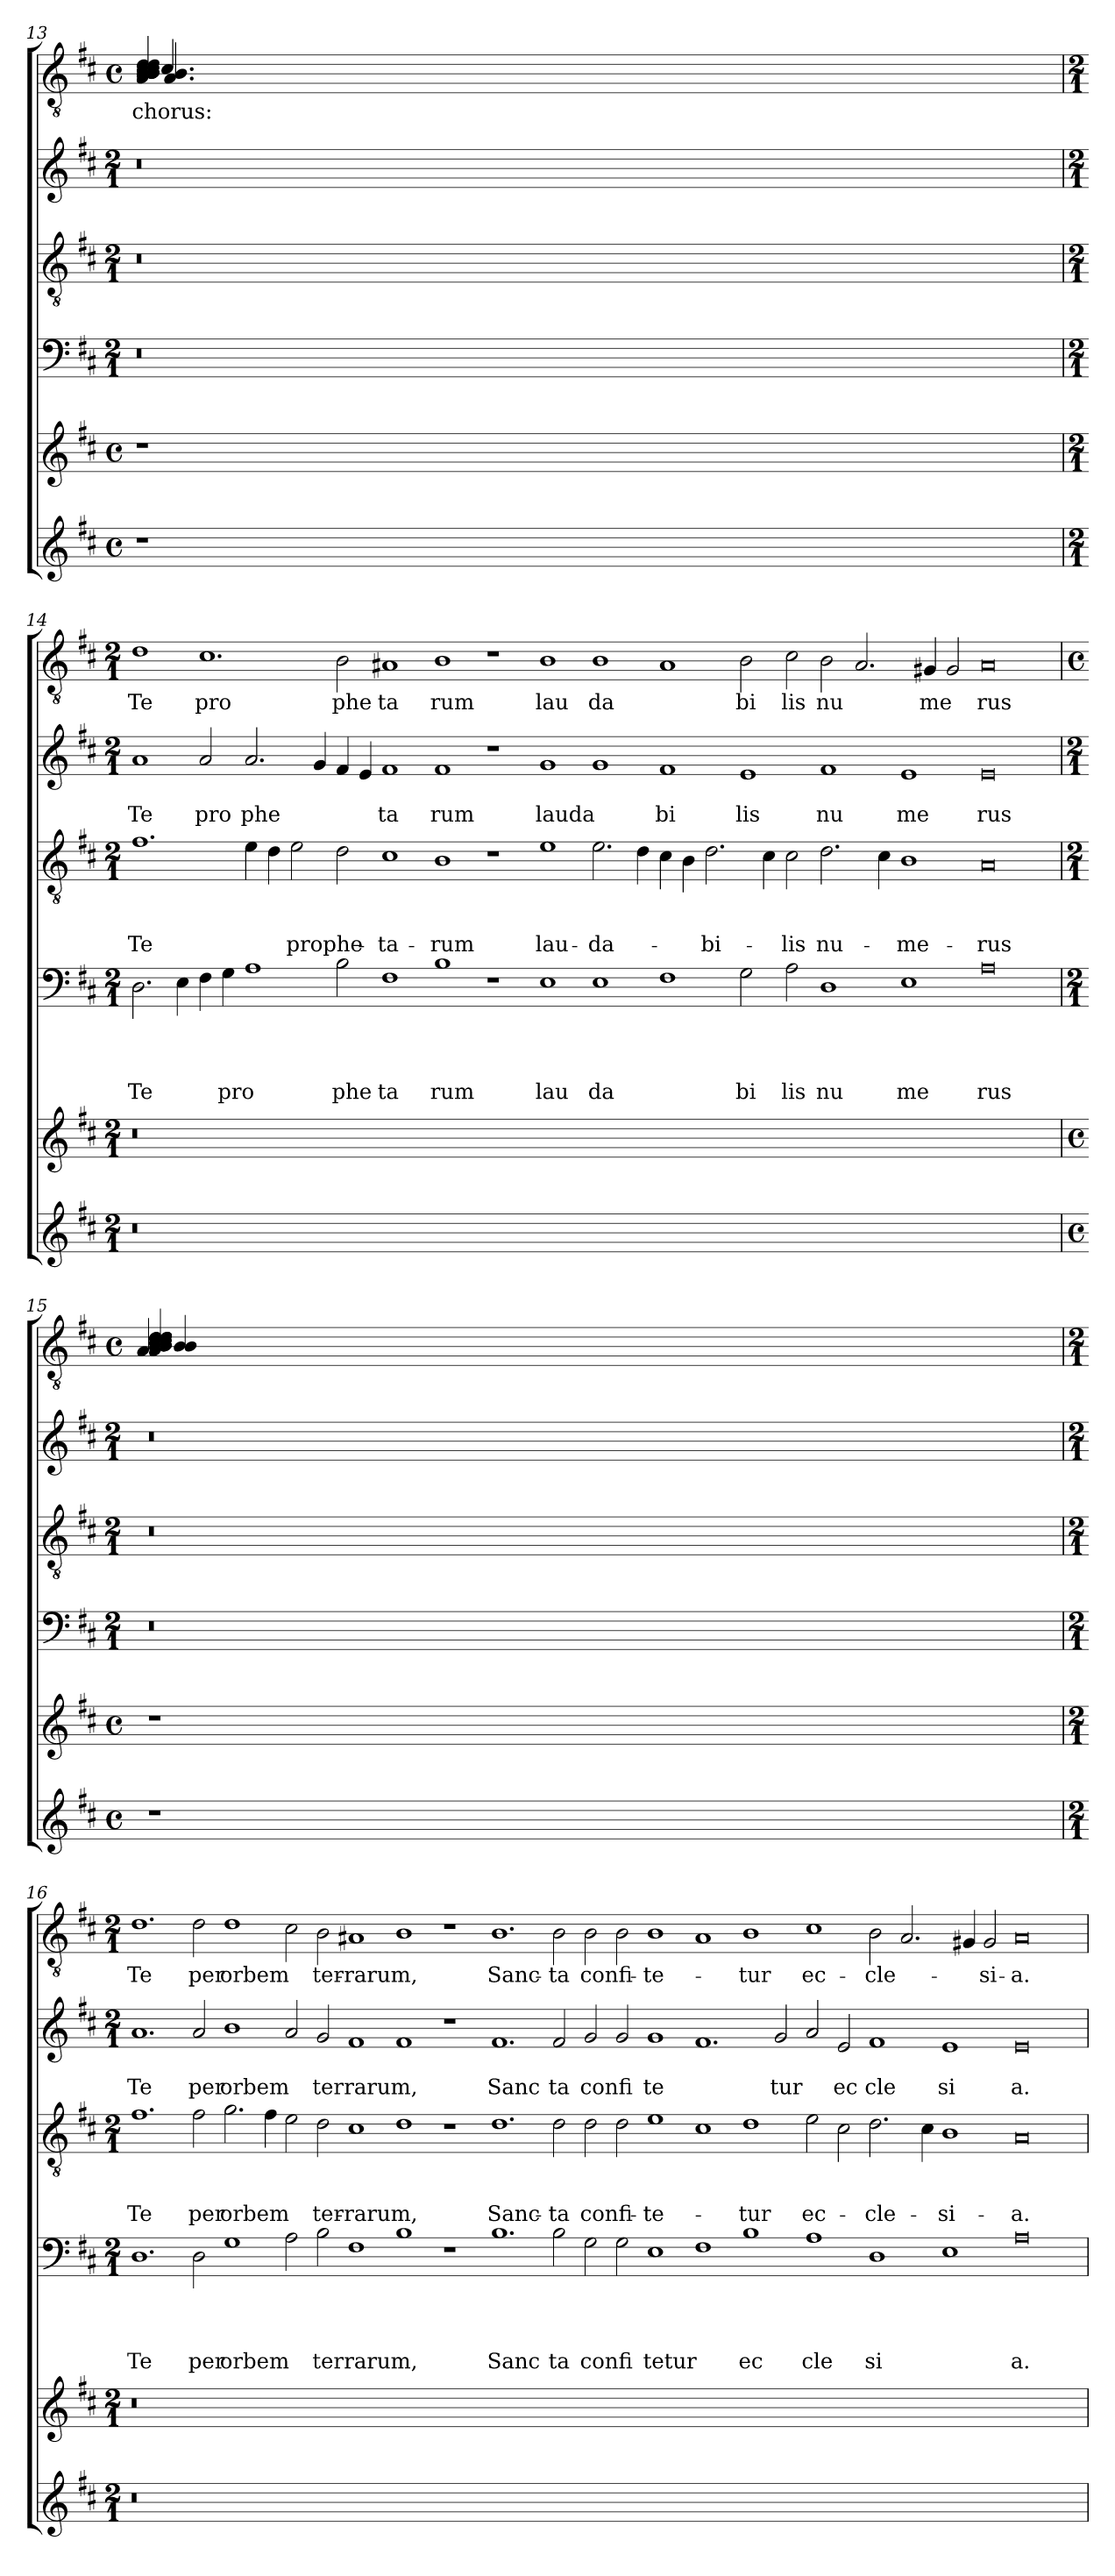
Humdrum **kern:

**kern	**kern	**kern	**text	**text	**text	**text	**kern	**text	**text	**text	**kern	**text	**text	**kern	**text
*part6	*part5	*part4	*part4	*part4	*part4	*part4	*part3	*part3	*part3	*part3	*part2	*part2	*part2	*part1	*part1
*staff6	*staff5	*staff4	*staff4	*staff4	*staff4	*staff4	*staff3	*staff3	*staff3	*staff3	*staff2	*staff2	*staff2	*staff1	*staff1
!!LO:LB:g=z
*clefG2	*clefG2	*clefF4	*	*	*	*	*clefGv2	*	*	*	*clefG2	*	*	*clefGv2	*
*k[f#c#]	*k[f#c#]	*k[f#c#]	*	*	*	*	*k[f#c#]	*	*	*	*k[f#c#]	*	*	*k[f#c#]	*
*D:	*D:	*D:	*	*	*	*	*D:	*	*	*	*D:	*	*	*D:	*
*M4/4	*M4/4	*M2/1	*	*	*	*	*M2/1	*	*	*	*M2/1	*	*	*M4/4	*
*met(c)	*met(c)	*	*	*	*	*	*	*	*	*	*	*	*	*met(c)	*
=13	=13	=13	=13	=13	=13	=13	=13	=13	=13	=13	=13	=13	=13	=13	=13
!	!	!	!	!	!	!	!	!	!	!	!	!	!	!	!LO:LY:b
*	*	*	*	*	*	*	*	*	*	*	*	*	*	*^	*
*	*	*	*	*	*	*	*	*	*	*	*	*	*	*	*^	*
!	!	!	!	!	!	!	!	!	!	!	!	!	!	!	!	!	!LO:LY:b
1r	1r	0r	.	.	.	.	0r	.	.	.	0r	.	.	(4A/ 4B/ 4B/ 4B/ 4B/ 4B/ 4c#/ 4c#/ 4d/ 4d/	4c#/	4.A/ 4.B/	chorus:
.	.	.	.	.	.	.	.	.	.	.	.	.	.	1ryy	1ryy	.	.
.	.	.	.	.	.	.	.	.	.	.	.	.	.	.	.	1ryy	.
1ryy	1ryy	.	.	.	.	.	.	.	.	.	.	.	.	.	.	.	.
.	.	.	.	.	.	.	.	.	.	.	.	.	.	2ryy	2ryy	.	.
.	.	.	.	.	.	.	.	.	.	.	.	.	.	.	.	2ryy	.
.	.	.	.	.	.	.	.	.	.	.	.	.	.	8ryy	8ryy	.	.
.	.	.	.	.	.	.	.	.	.	.	.	.	.	8ryy	8ryy	8ryy	.
*	*	*	*	*	*	*	*	*	*	*	*	*	*	*v	*v	*v	*
!!LO:PB:g=z
=14	=14	=14	=14	=14	=14	=14	=14	=14	=14	=14	=14	=14	=14	=14	=14
*M2/1	*M2/1	*M2/1	*	*	*	*	*M2/1	*	*	*	*M2/1	*	*	*M2/1	*
*	*	*	*	*	*	*	*	*	*	*	*	*	*	*^	*
*	*	*	*	*	*	*	*	*	*	*	*	*	*	*	*^	*
!	!	!	!	!	!	!LO:LY:b	!	!	!	!LO:LY:b	!	!	!LO:LY:b	!	!	!	!LO:LY:b
*	*	*	*	*	*	*	*	*	*	*	*	*	*	*v	*v	*v	*
0r	0r	2.D\	.	.	.	Te	1.f#	.	.	Te	1a	.	Te	1d	Te
.	.	4E\	.	.	.	.	.	.	.	.	.	.	.	.	.
!	!	!	!	!	!	!	!	!	!	!	!	!	!LO:LY:b	!	!LO:LY:b
.	.	4F#\	.	.	.	.	.	.	.	.	2a/	.	pro	1.c#	pro
!	!	!	!	!	!	!LO:LY:b	!	!	!	!	!	!	!	!	!
.	.	4G\	.	.	.	pro	.	.	.	.	.	.	.	.	.
!	!	!	!	!	!	!	!	!	!	!	!	!	!LO:LY:b	!	!
.	.	1A	.	.	.	.	4e\	.	.	.	2.a/	.	phe	.	.
.	.	.	.	.	.	.	4d\	.	.	.	.	.	.	.	.
!	!	!	!	!	!	!	!	!	!	!LO:LY:b	!	!	!	!	!
000.ryy	000.ryy	.	.	.	.	.	2e\	.	.	prophe-	.	.	.	.	.
.	.	.	.	.	.	.	.	.	.	.	4g/	.	.	.	.
!	!	!	!	!	!	!LO:LY:b	!	!	!	!	!	!	!	!	!LO:LY:b
.	.	2B\	.	.	.	phe	2d\	.	.	.	4f#/	.	.	2B\	phe
.	.	.	.	.	.	.	.	.	.	.	4e/	.	.	.	.
!	!	!	!	!	!	!LO:LY:b	!	!	!	!LO:LY:b	!	!	!LO:LY:b	!	!LO:LY:b
.	.	1F#	.	.	.	ta	1c#	.	.	-ta-	1f#	.	ta	1A#X	ta
!	!	!	!	!	!	!LO:LY:b	!	!	!	!LO:LY:b	!	!	!LO:LY:b	!	!LO:LY:b
.	.	1B	.	.	.	rum	1B	.	.	-rum	1f#	.	rum	1B	rum
.	.	1r	.	.	.	.	1r	.	.	.	1r	.	.	1r	.
!	!	!	!	!	!	!LO:LY:b	!	!	!	!LO:LY:b	!	!	!LO:LY:b	!	!LO:LY:b
.	.	1E	.	.	.	lau	1e	.	.	lau-	1g	.	lauda	1B	lau
!	!	!	!	!	!	!LO:LY:b	!	!	!	!LO:LY:b	!	!	!	!	!LO:LY:b
.	.	1E	.	.	.	da	2.e\	.	.	-da-	1g	.	.	1B	da
.	.	.	.	.	.	.	4d\	.	.	.	.	.	.	.	.
!	!	!	!	!	!	!	!	!	!	!	!	!	!LO:LY:b	!	!
.	.	1F#	.	.	.	.	4c#\	.	.	.	1f#	.	bi	1A#	.
.	.	.	.	.	.	.	4B\	.	.	.	.	.	.	.	.
!	!	!	!	!	!	!	!	!	!	!LO:LY:b	!	!	!	!	!
.	.	.	.	.	.	.	2.d\	.	.	-bi-	.	.	.	.	.
!	!	!	!	!	!	!LO:LY:b	!	!	!	!	!	!	!LO:LY:b	!	!LO:LY:b
.	.	2G\	.	.	.	bi	.	.	.	.	1e	.	lis	2B\	bi
.	.	.	.	.	.	.	4c#\	.	.	.	.	.	.	.	.
!	!	!	!	!	!	!LO:LY:b	!	!	!	!LO:LY:b	!	!	!	!	!LO:LY:b
.	.	2A\	.	.	.	lis	2c#\	.	.	-lis	.	.	.	2c#\	lis
!	!	!	!	!	!	!LO:LY:b	!	!	!	!LO:LY:b	!	!	!LO:LY:b	!	!LO:LY:b
.	.	1D	.	.	.	nu	2.d\	.	.	nu-	1f#	.	nu	2B\	nu
.	.	.	.	.	.	.	.	.	.	.	.	.	.	2.A#/	.
.	.	.	.	.	.	.	4c#\	.	.	.	.	.	.	.	.
!	!	!	!	!	!	!LO:LY:b	!	!	!	!LO:LY:b	!	!	!LO:LY:b	!	!
.	.	1E	.	.	.	me	1B	.	.	-me-	1e	.	me	.	.
!	!	!	!	!	!	!	!	!	!	!	!	!	!	!	!LO:LY:b
.	.	.	.	.	.	.	.	.	.	.	.	.	.	4G#X/	me
.	.	.	.	.	.	.	.	.	.	.	.	.	.	2G#/	.
!	!	!	!	!	!	!LO:LY:b	!	!	!	!LO:LY:b	!	!	!LO:LY:b	!	!LO:LY:b
.	.	0A	.	.	.	rus	0A	.	.	-rus	0e	.	rus	0A#	rus
!!LO:LB:g=z
=15!	=15!	=15!	=15!	=15!	=15!	=15!	=15!	=15!	=15!	=15!	=15!	=15!	=15!	=15!	=15!
*M4/4	*M4/4	*M2/1	*	*	*	*	*M2/1	*	*	*	*M2/1	*	*	*M4/4	*
*met(c)	*met(c)	*	*	*	*	*	*	*	*	*	*	*	*	*met(c)	*
!	!	!	!	!	!	!	!	!	!	!	!	!	!	!	!LO:LY:b
*	*	*	*	*	*	*	*	*	*	*	*	*	*	*^	*
*	*	*	*	*	*	*	*	*	*	*	*	*	*	*	*^	*
1r	1r	0r	.	.	.	.	0r	.	.	.	0r	.	.	(4A/ 4B/ 4B/ 4B/ 4c#/ 4c#/ 4c#/ 4d/ 4d/ 4d/ 4d/ 4d/	4A/	4B/ 4B/	.
.	.	.	.	.	.	.	.	.	.	.	.	.	.	1..ryy	1..ryy	1..ryy	.
1ryy	1ryy	.	.	.	.	.	.	.	.	.	.	.	.	.	.	.	.
*	*	*	*	*	*	*	*	*	*	*	*	*	*	*v	*v	*v	*
!!LO:LB:g=z
=16	=16	=16	=16	=16	=16	=16	=16	=16	=16	=16	=16	=16	=16	=16	=16
*M2/1	*M2/1	*M2/1	*	*	*	*	*M2/1	*	*	*	*M2/1	*	*	*M2/1	*
!	!	!	!	!	!	!LO:LY:b	!	!	!	!LO:LY:b	!	!	!LO:LY:b	!	!LO:LY:b
0r	0r	1.D	.	.	.	Te	1.f#	.	.	Te	1.a	.	Te	1.d	Te
!	!	!	!	!	!	!LO:LY:b	!	!	!	!LO:LY:b	!	!	!LO:LY:b	!	!LO:LY:b
.	.	2D\	.	.	.	per	2f#\	.	.	per	2a/	.	per	2d\	per
!	!	!	!	!	!	!LO:LY:b	!	!	!	!LO:LY:b	!	!	!LO:LY:b	!	!LO:LY:b
0000ryy	0000ryy	1G	.	.	.	orbem	2.g\	.	.	orbem	1b	.	orbem	1d	orbem
.	.	.	.	.	.	.	4f#\	.	.	.	.	.	.	.	.
.	.	2A\	.	.	.	.	2e\	.	.	.	2a/	.	.	2c#\	.
!	!	!	!	!	!	!LO:LY:b	!	!	!	!LO:LY:b	!	!	!LO:LY:b	!	!LO:LY:b
.	.	2B\	.	.	.	ter	2d\	.	.	ter-	2g/	.	ter	2B\	ter-
!	!	!	!	!	!	!LO:LY:b	!	!	!	!LO:LY:b	!	!	!LO:LY:b	!	!LO:LY:b
.	.	1F#	.	.	.	rarum,	1c#	.	.	-rarum,	1f#	.	rarum,	1A#X	-rarum,
.	.	1B	.	.	.	.	1d	.	.	.	1f#	.	.	1B	.
.	.	1r	.	.	.	.	1r	.	.	.	1r	.	.	1r	.
!	!	!	!	!	!	!LO:LY:b	!	!	!	!LO:LY:b	!	!	!LO:LY:b	!	!LO:LY:b
.	.	1.B	.	.	.	Sanc	1.d	.	.	Sanc-	1.f#	.	Sanc	1.B	Sanc-
!	!	!	!	!	!	!LO:LY:b	!	!	!	!LO:LY:b	!	!	!LO:LY:b	!	!LO:LY:b
.	.	2B\	.	.	.	ta	2d\	.	.	-ta	2f#/	.	ta	2B\	-ta
!	!	!	!	!	!	!LO:LY:b	!	!	!	!LO:LY:b	!	!	!LO:LY:b	!	!LO:LY:b
.	.	2G\	.	.	.	confi	2d\	.	.	confi-	2g/	.	confi	2B\	confi-
.	.	2G\	.	.	.	.	2d\	.	.	.	2g/	.	.	2B\	.
!	!	!	!	!	!	!LO:LY:b	!	!	!	!LO:LY:b	!	!	!LO:LY:b	!	!LO:LY:b
.	.	1E	.	.	.	tetur	1e	.	.	-te-	1g	.	te	1B	-te-
.	.	1F#	.	.	.	.	1c#	.	.	.	1.f#	.	.	1A#	.
!	!	!	!	!	!	!LO:LY:b	!	!	!	!LO:LY:b	!	!	!	!	!LO:LY:b
.	.	1B	.	.	.	ec	1d	.	.	-tur	.	.	.	1B	-tur
!	!	!	!	!	!	!	!	!	!	!	!	!	!LO:LY:b	!	!
.	.	.	.	.	.	.	.	.	.	.	2g/	.	tur	.	.
!	!	!	!	!	!	!LO:LY:b	!	!	!	!LO:LY:b	!	!	!	!	!LO:LY:b
.	.	1A	.	.	.	cle	2e\	.	.	ec-	2a/	.	.	1c#	ec-
!	!	!	!	!	!	!	!	!	!	!	!	!	!LO:LY:b	!	!
.	.	.	.	.	.	.	2c#\	.	.	.	2e/	.	ec	.	.
!	!	!	!	!	!	!LO:LY:b	!	!	!	!LO:LY:b	!	!	!LO:LY:b	!	!LO:LY:b
.	.	1D	.	.	.	si	2.d\	.	.	-cle-	1f#	.	cle	2B\	-cle-
.	.	.	.	.	.	.	.	.	.	.	.	.	.	2.A#/	.
.	.	.	.	.	.	.	4c#\	.	.	.	.	.	.	.	.
!	!	!	!	!	!	!	!	!	!	!LO:LY:b	!	!	!LO:LY:b	!	!
.	.	1E	.	.	.	.	1B	.	.	-si-	1e	.	si	.	.
.	.	.	.	.	.	.	.	.	.	.	.	.	.	4G#X/	.
!	!	!	!	!	!	!	!	!	!	!	!	!	!	!	!LO:LY:b
.	.	.	.	.	.	.	.	.	.	.	.	.	.	2G#/	-si-
!	!	!	!	!	!	!LO:LY:b	!	!	!	!LO:LY:b	!	!	!LO:LY:b	!	!LO:LY:b
.	.	0A	.	.	.	a.	0A	.	.	-a.	0e	.	a.	0A#	-a.
=!	=!	=!	=!	=!	=!	=!	=!	=!	=!	=!	=!	=!	=!	=!	=!
*-	*-	*-	*-	*-	*-	*-	*-	*-	*-	*-	*-	*-	*-	*-	*-
